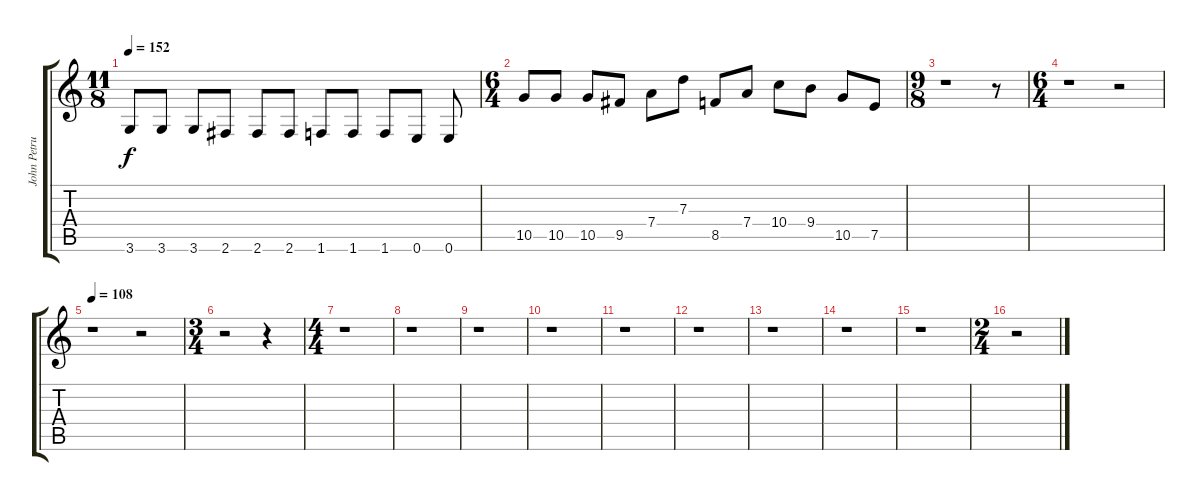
\track ("John Petrucci (Guitar 2)" "John Petru") {instrument distortionguitar}
\staff {score tabs}
\tuning (E4 B3 G3 D3 A2 E2) {hide}
\ts (11 8)
\tempo 152
\clef g2
\ks c
3.6.8{dy f} 3.6.8 3.6.8 2.6.8 2.6.8 2.6.8 1.6.8 1.6.8 1.6.8 0.6.8 0.6.8 |
\ts (6 4)
10.5.8 10.5.8 10.5.8 9.5.8 7.4.8 7.3.8 8.5.8 7.4.8 10.4.8 9.4.8 10.5.8 7.5.8 |
\ts (9 8)
r.1 r.8 |
\ts (6 4)
r.1 r.2 |
\tempo 108
r.1 r.2 |
\ts (3 4)
r.2 r.4 |
\ts (4 4)
r.1 |
r.1 |
r.1 |
r.1 |
r.1 |
r.1 |
r.1 |
r.1 |
r.1 |
\ts (2 4)
r.2
